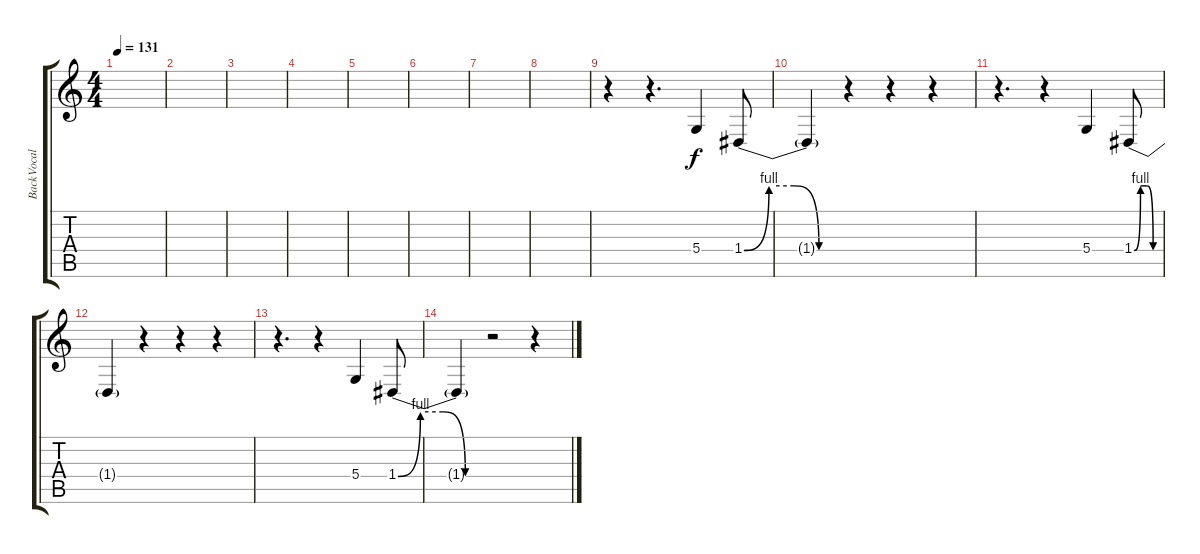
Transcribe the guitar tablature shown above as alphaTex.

\track ("BackVocal" "BackVocal") {instrument sopranosax}
\staff {score tabs}
\tuning (E4 B3 G3 D3 A2 E2) {hide}
\ts (4 4)
\tempo 131
\clef g2
\ks c
|
|
|
|
|
|
|
|
r.4 r.4{d} 5.4.4 1.4{be (custom 0 0 15 4 30 4 45 0 60 0)}.8 |
1.4{t}.4 r.4 r.4 r.4 |
r.4{d} r.4 5.4.4 1.4{be (custom 0 0 15 4 30 4 45 0 60 0)}.8 |
1.4{t}.4 r.4 r.4 r.4 |
r.4{d} r.4 5.4.4 1.4{be (custom 0 0 15 4 30 4 45 0 60 0)}.8 |
1.4{t}.4 r.2 r.4
